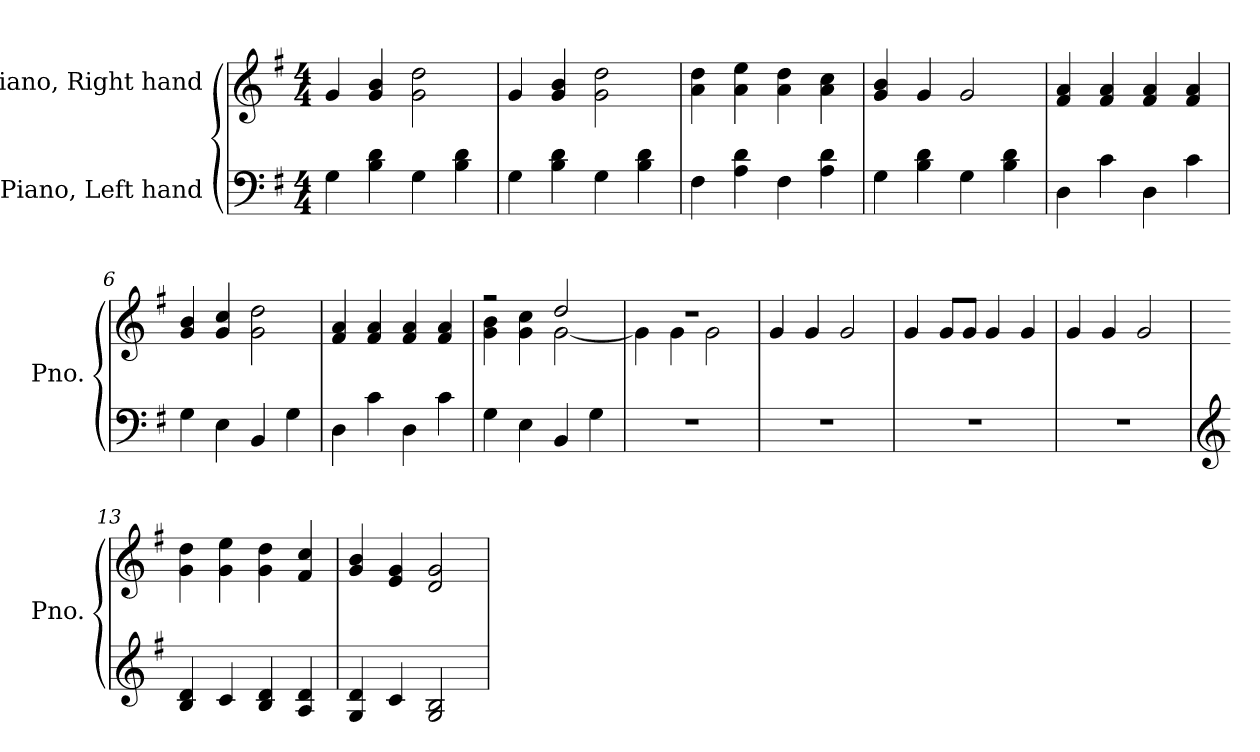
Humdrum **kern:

**kern	**kern
*part2	*part1
*staff2	*staff1
*I"Piano, Left hand	*I"Piano, Right hand
*I'Pno.	*I'Pno.
*clefF4	*clefG2
*k[f#]	*k[f#]
*M4/4	*M4/4
*MM120	*MM120
=1	=1
4G\	4g/
4B\ 4d\	4g/ 4b/
4G\	2g\ 2dd\
4B\ 4d\	.
=2	=2
4G\	4g/
4B\ 4d\	4g/ 4b/
4G\	2g\ 2dd\
4B\ 4d\	.
=3	=3
4F#\	4a\ 4dd\
4A\ 4d\	4a\ 4ee\
4F#\	4a\ 4dd\
4A\ 4d\	4a\ 4cc\
=4	=4
4G\	4g/ 4b/
4B\ 4d\	4g/
4G\	2g/
4B\ 4d\	.
=5	=5
4D\	4f#/ 4a/
4c\	4f#/ 4a/
4D\	4f#/ 4a/
4c\	4f#/ 4a/
=6	=6
4G\	4g/ 4b/
4E\	4g/ 4cc/
4BB/	2g\ 2dd\
4G\	.
=7	=7
4D\	4f#/ 4a/
4c\	4f#/ 4a/
4D\	4f#/ 4a/
4c\	4f#/ 4a/
!!LO:LB:g=z
=8	=8
*	*^
4G\	2r	4g\ 4b\
4E\	.	4g\ 4cc\
4BB/	2dd/	[2g\
4G\	.	.
=9	=9	=9
1r	1r	4g\]
.	.	4g\
.	.	2g\
*	*v	*v
=10	=10
1r	4g/
.	4g/
.	2g/
=11	=11
1r	4g/
.	8g/L
.	8g/J
.	4g/
.	4g/
=12	=12
1r	4g/
.	4g/
.	2g/
=13	=13
*clefG2	*
4B/ 4d/	4g\ 4dd\
4c/	4g\ 4ee\
4B/ 4d/	4g\ 4dd\
4A/ 4d/	4f#/ 4cc/
=14	=14
4G/ 4d/	4g/ 4b/
4c/	4e/ 4g/
2G/ 2B/	2d/ 2g/
=	=
*-	*-
